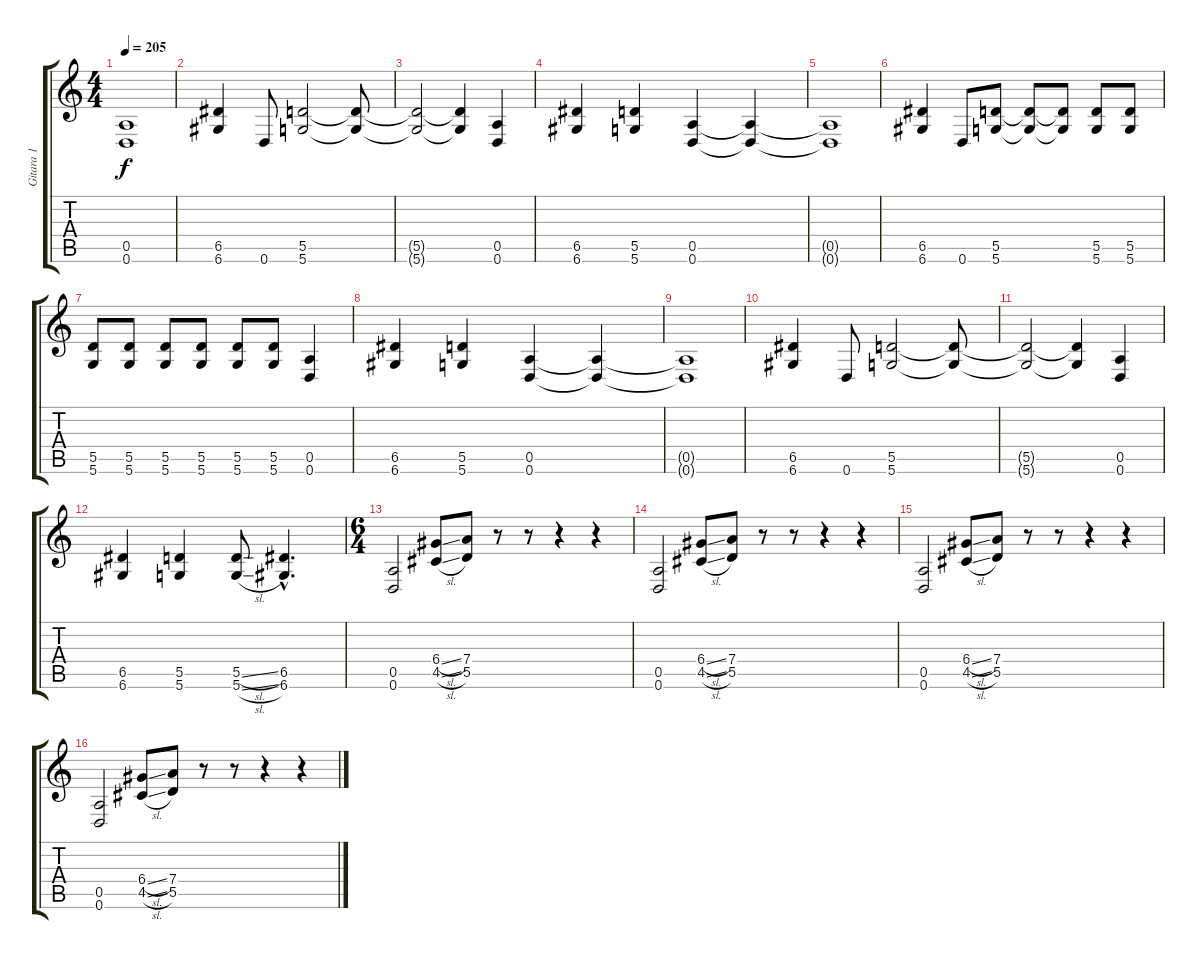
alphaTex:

\track ("Gitara 1" "Gitara 1") {instrument distortionguitar}
\staff {score tabs}
\tuning (E4 B3 G3 D3 A2 D2) {hide}
\ts (4 4)
\tempo 205
\clef g2
\ks c
(0.5{t} 0.6{t}).1{dy f} |
(6.5 6.6).4 0.6.8 (5.5 5.6).2 (5.5{t} 5.6{t}).8 |
(5.5{t} 5.6{t}).2 (5.5{t} 5.6{t}).4 (0.5 0.6).4 |
(6.5 6.6).4 (5.5 5.6).4 (0.5 0.6).4 (0.5{t} 0.6{t}).4 |
(0.5{t} 0.6{t}).1 |
(6.5 6.6).4 0.6.8 (5.5 5.6).8 (5.5{t} 5.6{t}).8 (5.5{t} 5.6{t}).8 (5.5 5.6).8 (5.5 5.6).8 |
(5.5 5.6).8 (5.5 5.6).8 (5.5 5.6).8 (5.5 5.6).8 (5.5 5.6).8 (5.5 5.6).8 (0.5 0.6).4 |
(6.5 6.6).4 (5.5 5.6).4 (0.5 0.6).4 (0.5{t} 0.6{t}).4 |
(0.5{t} 0.6{t}).1 |
(6.5 6.6).4 0.6.8 (5.5 5.6).2 (5.5{t} 5.6{t}).8 |
(5.5{t} 5.6{t}).2 (5.5{t} 5.6{t}).4 (0.5 0.6).4 |
(6.5 6.6).4 (5.5 5.6).4 (5.5{sl} 5.6{sl}).8 (6.5{hac} 6.6{hac}).4{d} |
\ts (6 4)
(0.5 0.6).2 (6.4{sl} 4.5{sl}).8 (7.4 5.5).8 r.8 r.8 r.4 r.4 |
(0.5 0.6).2 (6.4{sl} 4.5{sl}).8 (7.4 5.5).8 r.8 r.8 r.4 r.4 |
(0.5 0.6).2 (6.4{sl} 4.5{sl}).8 (7.4 5.5).8 r.8 r.8 r.4 r.4 |
(0.5 0.6).2 (6.4{sl} 4.5{sl}).8 (7.4 5.5).8 r.8 r.8 r.4 r.4
